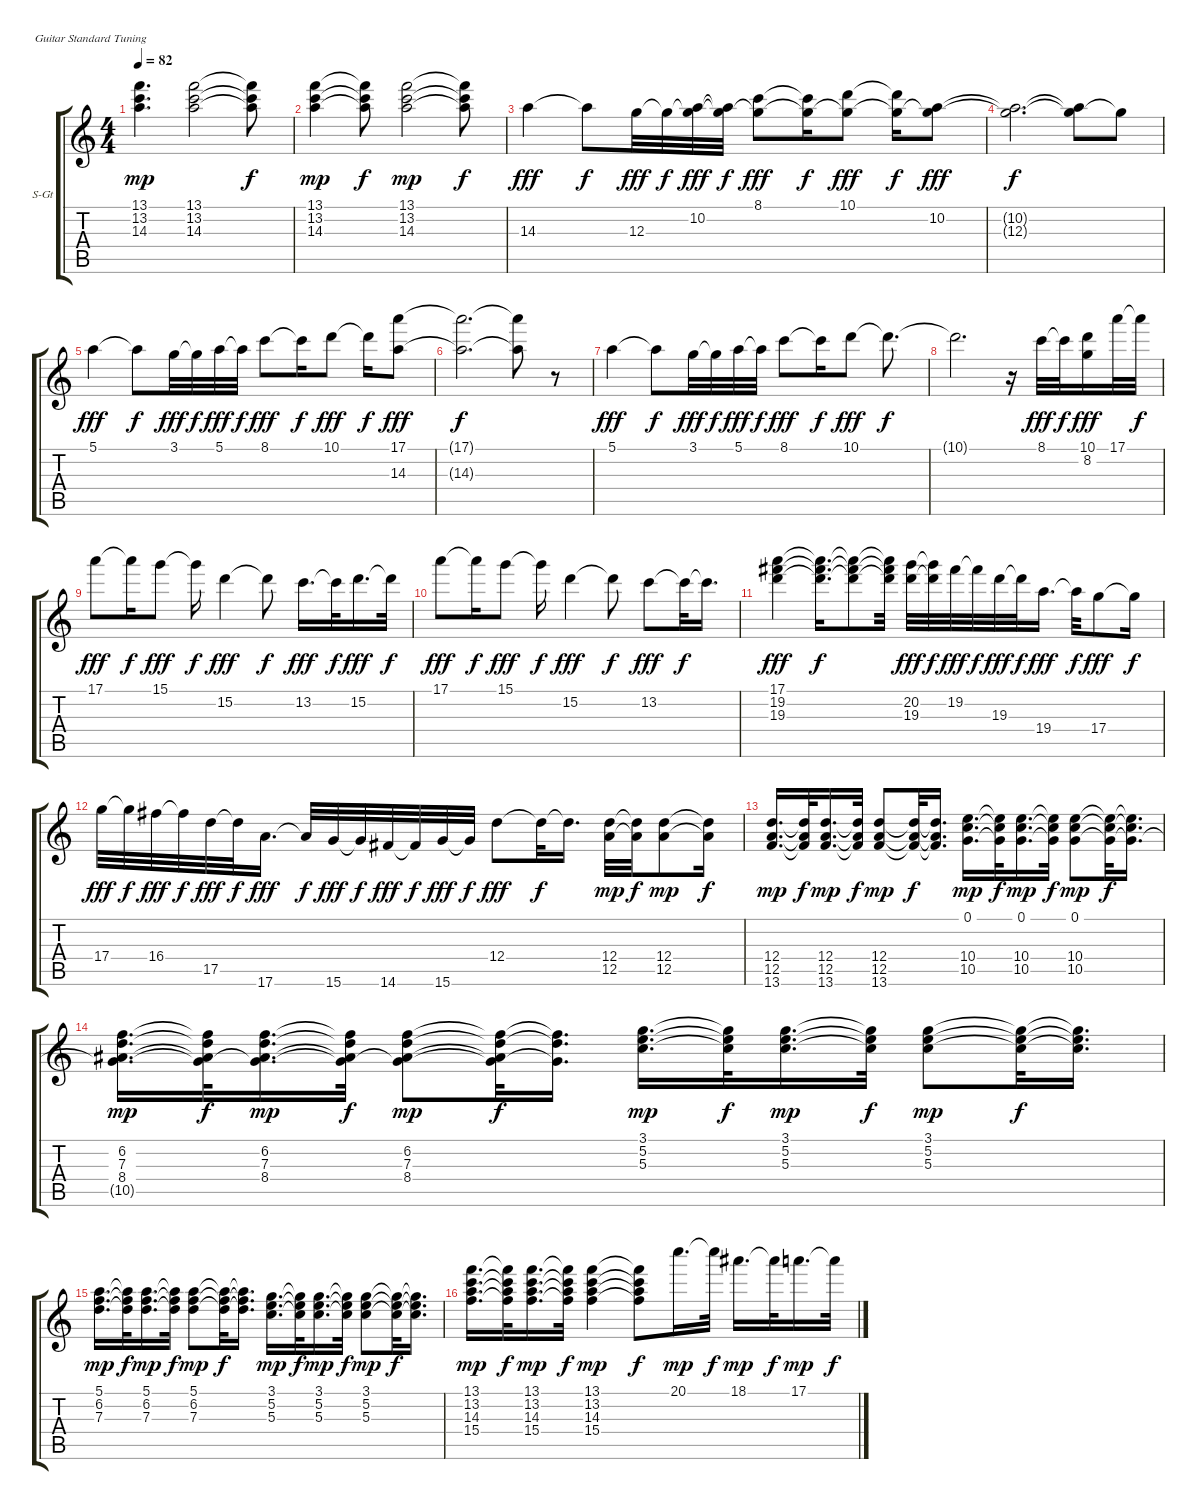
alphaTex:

\bracketExtendMode groupsimilarinstruments
\firstSystemTrackNameOrientation horizontal
\otherSystemsTrackNameOrientation horizontal
\track ("钢琴（右声道）" "S-Gt") {instrument acousticgrandpiano}
\staff {score tabs}
\tuning (E4 B3 G3 D3 A2 E2)
\displaytranspose 12
\ts (4 4)
\tempo 82
\clef g2
\ks c
(13.1 13.2 14.3).4{d dy mp} (13.1 13.2 14.3).2 (13.1{t} 13.2{t} 14.3{t}).8{dy f} |
(13.1 13.2 14.3).4{dy mp} (13.1{t} 13.2{t} 14.3{t}).8{dy f} (13.1 13.2 14.3).2{dy mp} (13.1{t} 13.2{t} 14.3{t}).8{dy f} |
14.3.4{dy fff} 14.3{t}.8{dy f} 12.3.32{dy fff} 12.3{t}.32{dy f} (10.2 12.3{t}).32{dy fff} (10.2{t} 12.3{t}).32{dy f} (8.1 12.3{t}).8{dy fff} (8.1{t} 12.3{t}).16{dy f} (10.1 12.3{t}).8{dy fff} (10.1{t} 12.3{t}).16{dy f} (10.2 12.3{t}).8{dy fff} |
(10.2{t} 12.3{t}).2{d dy f} (10.2{t} 12.3{t}).8 12.3{t}.8 |
5.1.4{dy fff} 5.1{t}.8{dy f} 3.1.32{dy fff} 3.1{t}.32{dy f} 5.1.32{dy fff} 5.1{t}.32{dy f} 8.1.8{dy fff} 8.1{t}.16{dy f} 10.1.8{dy fff} 10.1{t}.16{dy f} (17.1 14.3).8{dy fff} |
(17.1{t} 14.3{t}).2{d dy f} (17.1{t} 14.3{t}).8 r.8 |
5.1.4{dy fff} 5.1{t}.8{dy f} 3.1.32{dy fff} 3.1{t}.32{dy f} 5.1.32{dy fff} 5.1{t}.32{dy f} 8.1.8{dy fff} 8.1{t}.16{dy f} 10.1.8{dy fff} 10.1{t}.8{d dy f} |
10.1{t}.2{d} r.16 8.1.32{dy fff} 8.1{t}.32{dy f} (10.1 8.2).16{dy fff} 17.1.32 17.1{t}.32{dy f} |
17.1.8{dy fff} 17.1{t}.16{dy f} 15.1.8{dy fff} 15.1{t}.16{dy f} 15.2.4{dy fff} 15.2{t}.8{dy f} 13.2.16{d dy fff} 13.2{t}.32{dy f} 15.2.16{d dy fff} 15.2{t}.32{dy f} |
17.1.8{dy fff} 17.1{t}.16{dy f} 15.1.8{dy fff} 15.1{t}.16{dy f} 15.2.4{dy fff} 15.2{t}.8{dy f} 13.2.8{dy fff} 13.2{t}.32{dy f} 13.2{t}.16{d} |
(17.1 19.2 19.3).4{dy fff} (17.1{t} 19.2{t} 19.3{t}).16{d dy f} (17.1{t} 19.2{t} 19.3{t}).8 (17.1{t} 19.2{t} 19.3{t}).32 (20.2 19.3).32{dy fff} (20.2{t} 19.3{t}).32{dy f} 19.2.32{dy fff} 19.2{t}.32{dy f} 19.3.32{dy fff} 19.3{t}.32{dy f} 19.4.16{d dy fff} 19.4{t}.32{dy f} 17.4.8{dy fff} 17.4{t}.16{dy f} |
17.4.32{dy fff} 17.4{t}.32{dy f} 16.4.32{dy fff} 16.4{t}.32{dy f} 17.5.32{dy fff} 17.5{t}.32{dy f} 17.6.16{d dy fff} 17.6{t}.32{dy f} 15.6.32{dy fff} 15.6{t}.32{dy f} 14.6.32{dy fff} 14.6{t}.32{dy f} 15.6.32{dy fff} 15.6{t}.32{dy f} 12.4.8{dy fff} 12.4{t}.32{dy f} 12.4{t}.16{d} (12.4 12.5).32{dy mp} (12.4{t} 12.5{t}).32{dy f} (12.4 12.5).8{dy mp} (12.4{t} 12.5{t}).16{dy f} |
(12.4 12.5 13.6).16{d dy mp} (12.4{t} 12.5{t} 13.6{t}).32{dy f} (12.4 12.5 13.6).16{d dy mp} (12.4{t} 12.5{t} 13.6{t}).32{dy f} (12.4 12.5 13.6).8{dy mp} (12.4{t} 12.5{t} 13.6{t}).32{dy f} (12.4{t} 12.5{t} 13.6{t}).16{d} (0.1 10.4 10.5).16{d dy mp} (0.1{t} 10.4{t} 10.5{t}).32{dy f} (0.1 10.4 10.5).16{d dy mp} (0.1{t} 10.4{t} 10.5{t}).32{dy f} (0.1 10.4 10.5).8{dy mp} (0.1{t} 10.4{t} 10.5{t}).32{dy f} (0.1{t} 10.4{t} 10.5{t}).16{d} |
(6.2 7.3 8.4 10.5{t}).16{d dy mp} (6.2{t} 7.3{t} 8.4{t} 10.5{t}).32{dy f} (6.2 7.3 8.4 10.5{t}).16{d dy mp} (6.2{t} 7.3{t} 8.4{t} 10.5{t}).32{dy f} (6.2 7.3 8.4 10.5{t}).8{dy mp} (6.2{t} 7.3{t} 8.4{t} 10.5{t}).32{dy f} (6.2{t} 7.3{t} 10.5{t}).16{d} (3.1 5.2 5.3).16{d dy mp} (3.1{t} 5.2{t} 5.3{t}).32{dy f} (3.1 5.2 5.3).16{d dy mp} (3.1{t} 5.2{t} 5.3{t}).32{dy f} (3.1 5.2 5.3).8{dy mp} (3.1{t} 5.2{t} 5.3{t}).32{dy f} (3.1{t} 5.2{t} 5.3{t}).16{d} |
(5.1 6.2 7.3).16{d dy mp} (5.1{t} 6.2{t} 7.3{t}).32{dy f} (5.1 6.2 7.3).16{d dy mp} (5.1{t} 6.2{t} 7.3{t}).32{dy f} (5.1 6.2 7.3).8{dy mp} (5.1{t} 6.2{t} 7.3{t}).32{dy f} (5.1{t} 6.2{t} 7.3{t}).16{d} (3.1 5.2 5.3).16{d dy mp} (3.1{t} 5.2{t} 5.3{t}).32{dy f} (3.1 5.2 5.3).16{d dy mp} (3.1{t} 5.2{t} 5.3{t}).32{dy f} (3.1 5.2 5.3).8{dy mp} (3.1{t} 5.2{t} 5.3{t}).32{dy f} (3.1{t} 5.2{t} 5.3{t}).16{d} |
(13.1 13.2 14.3 15.4).16{d dy mp} (13.1{t} 13.2{t} 14.3{t} 15.4{t}).32{dy f} (13.1 13.2 14.3 15.4).16{d dy mp} (13.1{t} 13.2{t} 14.3{t} 15.4{t}).32{dy f} (13.1 13.2 14.3 15.4).4{dy mp} (13.1{t} 13.2{t} 14.3{t} 15.4{t}).8{dy f} 20.1.16{d dy mp} 20.1{t}.32{dy f} 18.1.16{d dy mp} 18.1{t}.32{dy f} 17.1.16{d dy mp} 17.1{t}.32{dy f}
